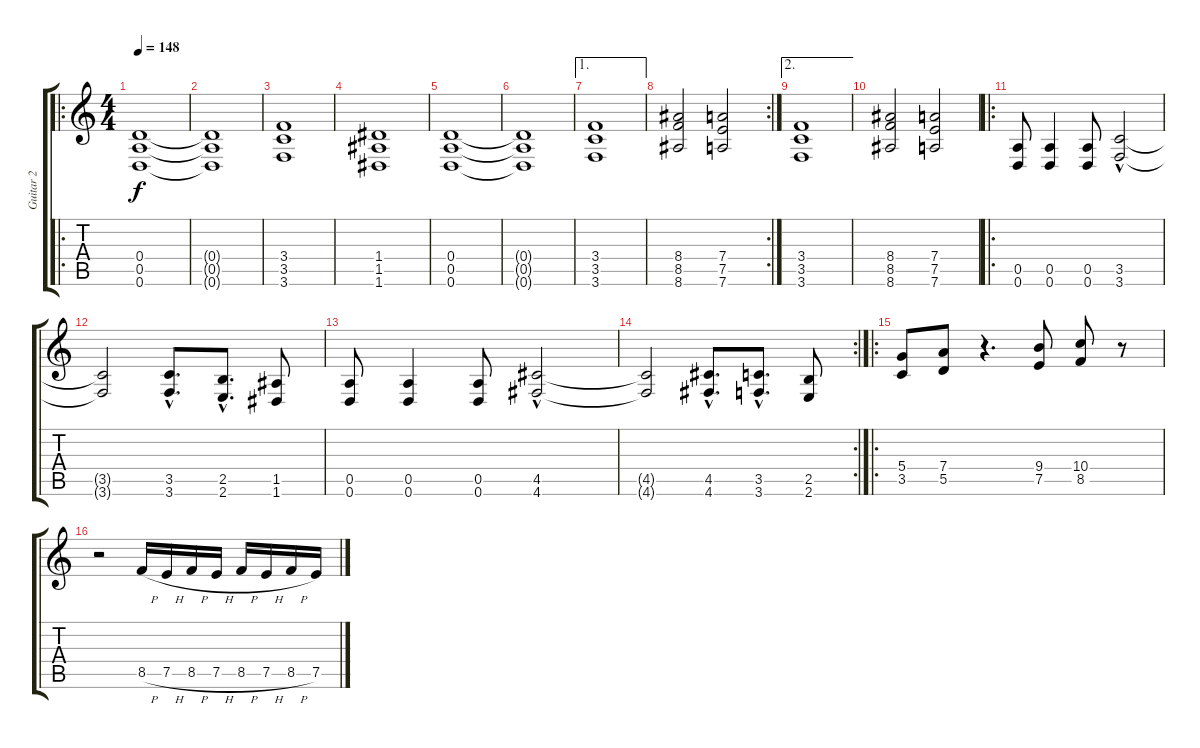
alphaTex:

\track ("Guitar 2" "Guitar 2") {instrument distortionguitar}
\staff {score tabs}
\tuning (E4 B3 G3 D3 A2 D2) {hide}
\ro
\ts (4 4)
\tempo 148
\clef g2
\ks c
(0.4 0.5 0.6).1{dy f} |
(0.4{t} 0.5{t} 0.6{t}).1 |
(3.4 3.5 3.6).1 |
(1.4 1.5 1.6).1 |
(0.4 0.5 0.6).1 |
(0.4{t} 0.5{t} 0.6{t}).1 |
\ae 1
(3.4 3.5 3.6).1 |
\rc 2
(8.4 8.5 8.6).2 (7.4 7.5 7.6).2 |
\ae 2
(3.4 3.5 3.6).1 |
(8.4 8.5 8.6).2 (7.4 7.5 7.6).2 |
\ro
(0.5 0.6).8 (0.5 0.6).4 (0.5 0.6).8 (3.5{hac} 3.6{hac}).2 |
(3.5{t} 3.6{t}).2 (3.5{hac} 3.6{hac}).8{d} (2.5{hac} 2.6{hac}).8{d} (1.5 1.6).8 |
(0.5 0.6).8 (0.5 0.6).4 (0.5 0.6).8 (4.5{hac} 4.6{hac}).2 |
\rc 2
(4.5{t} 4.6{t}).2 (4.5{hac} 4.6{hac}).8{d} (3.5{hac} 3.6{hac}).8{d} (2.5 2.6).8 |
\ro
(5.4 3.5).8 (7.4 5.5).8 r.4{d} (9.4 7.5).8 (10.4 8.5).8 r.8 |
r.2 8.5{h}.16 7.5{h}.16 8.5{h}.16 7.5{h}.16 8.5{h}.16 7.5{h}.16 8.5{h}.16 7.5.16
